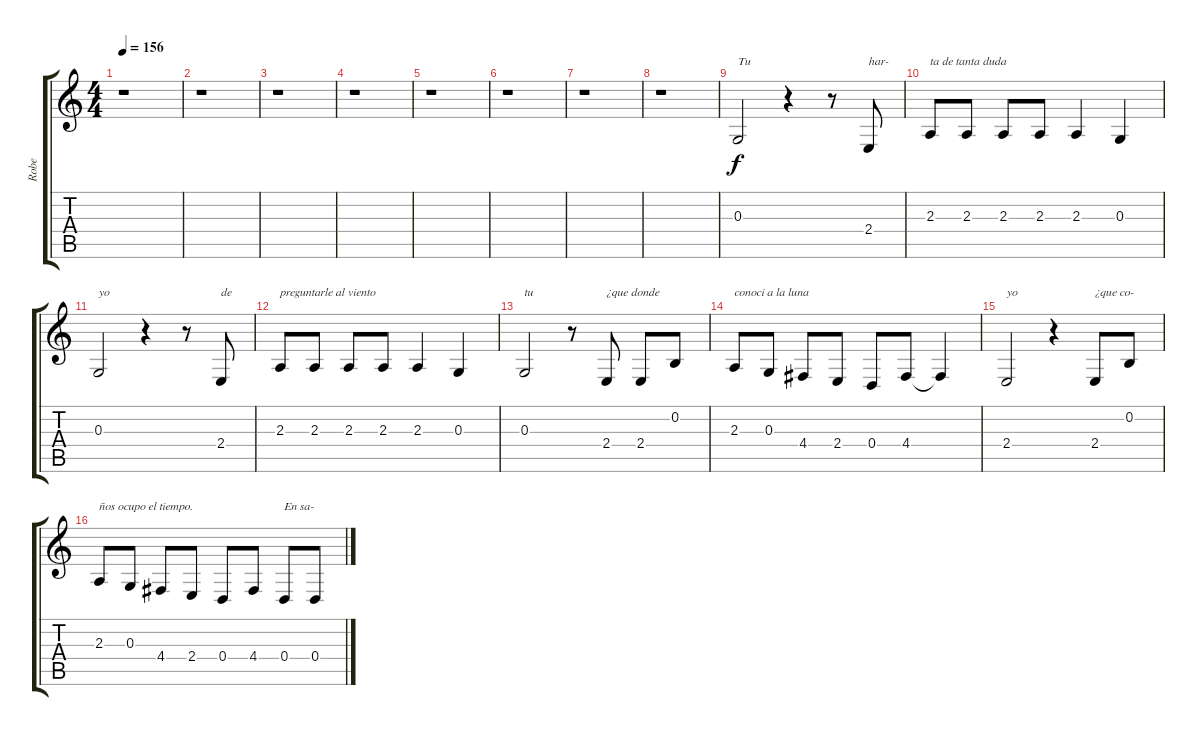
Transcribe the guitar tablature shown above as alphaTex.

\track ("Robe" "Robe") {instrument voiceoohs}
\staff {score tabs}
\tuning (E4 B3 G3 D3 A2 E2) {hide}
\ts (4 4)
\tempo 156
\clef g2
\ks c
r.1{dy f instrument voiceoohs} |
r.1 |
r.1 |
r.1 |
r.1 |
r.1 |
r.1 |
r.1 |
0.3.2{txt "Tu"} r.4 r.8 2.4.8{txt "har-"} |
2.3.8{txt "ta de tanta duda"} 2.3.8 2.3.8 2.3.8 2.3.4 0.3.4 |
0.3.2{txt "yo"} r.4 r.8 2.4.8{txt "de"} |
2.3.8{txt "preguntarle al viento"} 2.3.8 2.3.8 2.3.8 2.3.4 0.3.4 |
0.3.2{txt "tu"} r.8 2.4.8{txt "¿que donde"} 2.4.8 0.2.8 |
2.3.8{txt "conoci a la luna"} 0.3.8 4.4.8 2.4.8 0.4.8 4.4.8 4.4{t}.4 |
2.4.2{txt "yo"} r.4 2.4.8{txt "¿que co-"} 0.2.8 |
2.3.8{txt "ños ocupo el tiempo."} 0.3.8 4.4.8 2.4.8 0.4.8 4.4.8 0.4.8{txt "En sa-"} 0.4.8
